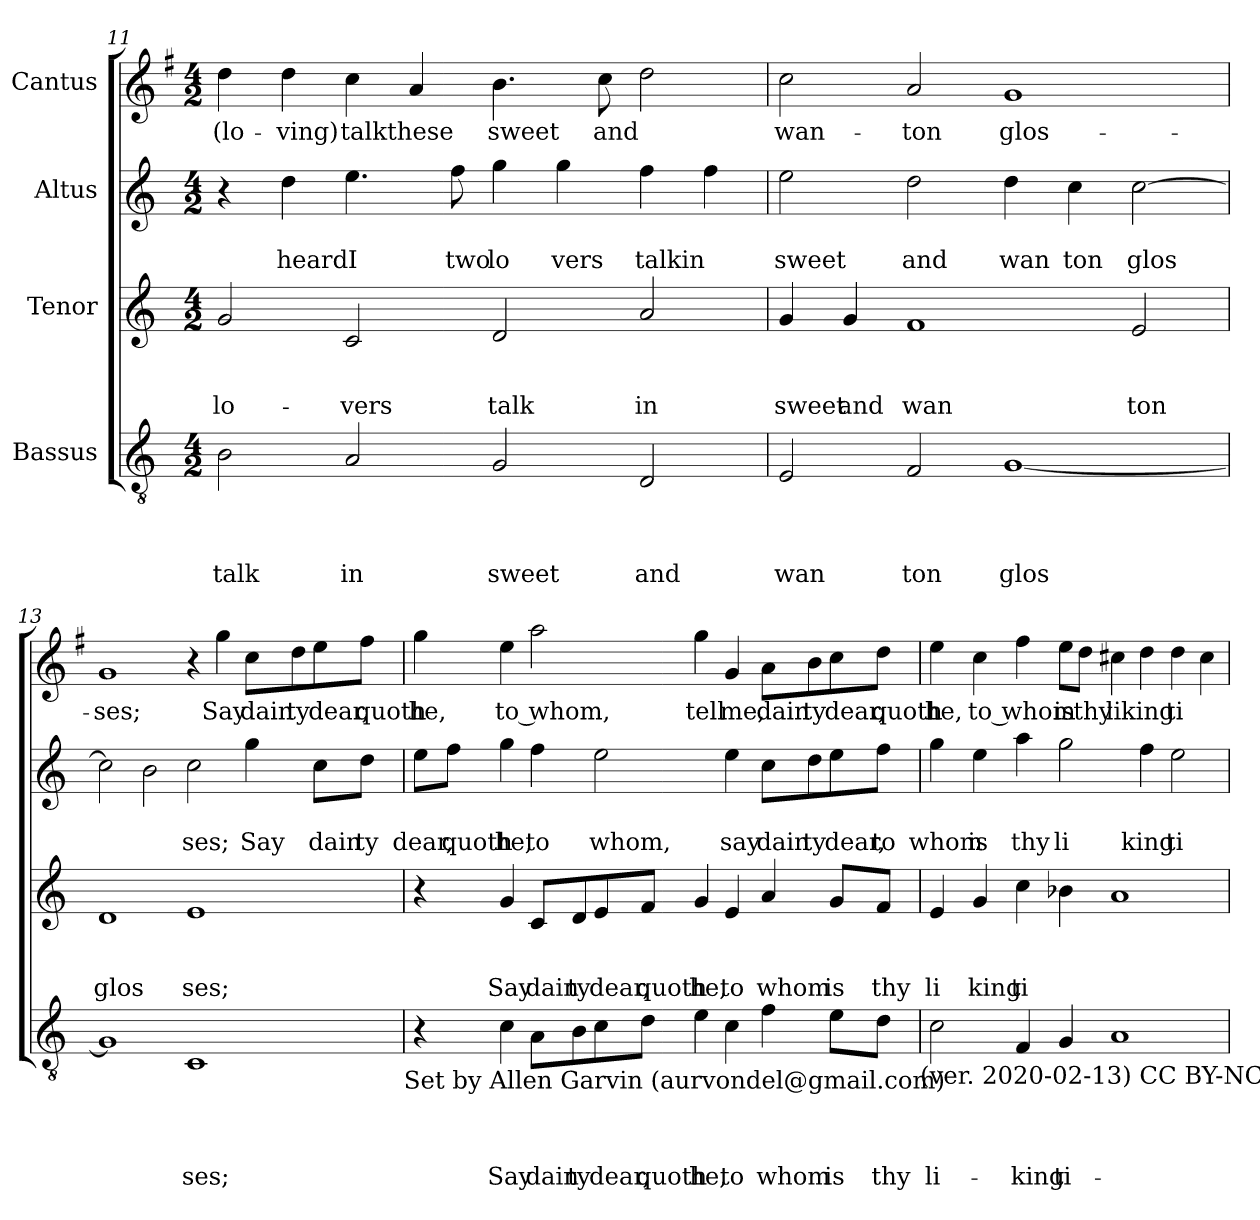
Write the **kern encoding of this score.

**kern	**text	**text	**text	**text	**kern	**text	**text	**text	**kern	**text	**text	**kern	**text
*part4	*part4	*part4	*part4	*part4	*part3	*part3	*part3	*part3	*part2	*part2	*part2	*part1	*part1
*staff4	*staff4	*staff4	*staff4	*staff4	*staff3	*staff3	*staff3	*staff3	*staff2	*staff2	*staff2	*staff1	*staff1
*I"Bassus	*	*	*	*	*I"Tenor	*	*	*	*I"Altus	*	*	*I"Cantus	*
*clefGv2	*	*	*	*	*clefG2	*	*	*	*clefG2	*	*	*clefG2	*
*	*	*	*	*	*	*	*	*	*	*	*	*ITrd-3c-5	*
*k[]	*	*	*	*	*k[]	*	*	*	*k[]	*	*	*k[]	*
*C:	*	*	*	*	*C:	*	*	*	*C:	*	*	*C:	*
*M4/2	*	*	*	*	*M4/2	*	*	*	*M4/2	*	*	*M4/2	*
=11	=11	=11	=11	=11	=11	=11	=11	=11	=11	=11	=11	=11	=11
!	!	!	!	!LO:LY:b	!	!	!	!LO:LY:b	!	!	!	!	!LO:LY:b
2B\	.	.	.	talk	2g/	.	.	lo-	4r	.	.	4gg\	(lo-
!	!	!	!	!	!	!	!	!	!	!	!LO:LY:b	!	!LO:LY:b
.	.	.	.	.	.	.	.	.	4dd\	.	heard	4gg\	-ving)
!	!	!	!	!LO:LY:b	!	!	!	!LO:LY:b	!	!	!LO:LY:b	!	!LO:LY:b
2A/	.	.	.	in	2c/	.	.	-vers	4.ee\	.	I	4ff\	talkthese
.	.	.	.	.	.	.	.	.	.	.	.	4dd/	.
!	!	!	!	!	!	!	!	!	!	!	!LO:LY:b	!	!
.	.	.	.	.	.	.	.	.	8ff\	.	two	.	.
!	!	!	!	!LO:LY:b	!	!	!	!LO:LY:b	!	!	!LO:LY:b	!	!LO:LY:b
2G/	.	.	.	sweet	2d/	.	.	talk	4gg\	.	lo	4.ee\	sweet
!	!	!	!	!	!	!	!	!	!	!	!LO:LY:b	!	!
.	.	.	.	.	.	.	.	.	4gg\	.	vers	.	.
!	!	!	!	!	!	!	!	!	!	!	!	!	!LO:LY:b
.	.	.	.	.	.	.	.	.	.	.	.	8ff\	and
!	!	!	!	!LO:LY:b	!	!	!	!LO:LY:b	!	!	!LO:LY:b	!	!
2D/	.	.	.	and	2a/	.	.	in	4ff\	.	talkin	2gg\	.
.	.	.	.	.	.	.	.	.	4ff\	.	.	.	.
!!LO:PB:g=z
=12	=12	=12	=12	=12	=12	=12	=12	=12	=12	=12	=12	=12	=12
!	!	!	!	!LO:LY:b	!	!	!	!LO:LY:b	!	!	!LO:LY:b	!	!LO:LY:b
2E/	.	.	.	wan	4g/	.	.	sweet	2ee\	.	sweet	2ff\	wan-
!	!	!	!	!	!	!	!	!LO:LY:b	!	!	!	!	!
.	.	.	.	.	4g/	.	.	and	.	.	.	.	.
!	!	!	!	!LO:LY:b	!	!	!	!LO:LY:b	!	!	!LO:LY:b	!	!LO:LY:b
2F/	.	.	.	ton	1f	.	.	wan	2dd\	.	and	2dd/	-ton
!	!	!	!	!LO:LY:b	!	!	!	!	!	!	!LO:LY:b	!	!LO:LY:b
[<1G	.	.	.	glos	.	.	.	.	4dd\	.	wan	1cc	glos-
!	!	!	!	!	!	!	!	!	!	!	!LO:LY:b	!	!
.	.	.	.	.	.	.	.	.	4cc\	.	ton	.	.
!	!	!	!	!	!	!	!	!LO:LY:b	!	!	!LO:LY:b	!	!
.	.	.	.	.	2e/	.	.	ton	[>2cc\	.	glos	.	.
=13	=13	=13	=13	=13	=13	=13	=13	=13	=13	=13	=13	=13	=13
!	!	!	!	!	!	!	!	!LO:LY:b	!	!	!	!	!LO:LY:b
1G]	.	.	.	.	1d	.	.	glos	2cc\]	.	.	1cc	-ses;
.	.	.	.	.	.	.	.	.	2b\	.	.	.	.
!	!	!	!	!LO:LY:b	!	!	!	!LO:LY:b	!	!	!LO:LY:b	!	!
1C	.	.	.	ses;	1e	.	.	ses;	2cc\	.	ses;	4r	.
!	!	!	!	!	!	!	!	!	!	!	!	!	!LO:LY:b
.	.	.	.	.	.	.	.	.	.	.	.	4ccc\	Say
!	!	!	!	!	!	!	!	!	!	!	!LO:LY:b	!	!LO:LY:b
.	.	.	.	.	.	.	.	.	4gg\	.	Say	8ff\L	dain-
!	!	!	!	!	!	!	!	!	!	!	!	!	!LO:LY:b
.	.	.	.	.	.	.	.	.	.	.	.	8gg\	-ty
!	!	!	!	!	!	!	!	!	!	!	!LO:LY:b	!	!LO:LY:b
.	.	.	.	.	.	.	.	.	8cc\L	.	dain	8aa\	dear,
!	!	!	!	!	!	!	!	!	!	!	!LO:LY:b	!	!LO:LY:b
.	.	.	.	.	.	.	.	.	8dd\J	.	ty	8bb\J	quoth
!LO:TX:b:t=Set by Allen Garvin (aurvondel@gmail.com)	!	!	!	!	!	!	!	!	!	!	!	!	!
=14	=14	=14	=14	=14	=14	=14	=14	=14	=14	=14	=14	=14	=14
!	!	!	!	!	!	!	!	!	!	!	!LO:LY:b	!	!LO:LY:b
4r	.	.	.	.	4r	.	.	.	8ee\L	.	dear,	4ccc\	he,
!	!	!	!	!	!	!	!	!	!	!	!LO:LY:b	!	!
.	.	.	.	.	.	.	.	.	8ff\J	.	quoth	.	.
!	!	!	!	!LO:LY:b	!	!	!	!LO:LY:b	!	!	!LO:LY:b	!	!LO:LY:b
4c\	.	.	.	Say	4g/	.	.	Say	4gg\	.	he,	4aa\	to whom,
!	!	!	!	!LO:LY:b	!	!	!	!LO:LY:b	!	!	!LO:LY:b	!	!
8A\L	.	.	.	dain	8c/L	.	.	dain	4ff\	.	to	2ddd\	.
!	!	!	!	!LO:LY:b	!	!	!	!LO:LY:b	!	!	!	!	!
8B\	.	.	.	ty	8d/	.	.	ty	.	.	.	.	.
!	!	!	!	!LO:LY:b	!	!	!	!LO:LY:b	!	!	!LO:LY:b	!	!
8c\	.	.	.	dear,	8e/	.	.	dear,	2ee\	.	whom,	.	.
!	!	!	!	!LO:LY:b	!	!	!	!LO:LY:b	!	!	!	!	!
8d\J	.	.	.	quoth	8f/J	.	.	quoth	.	.	.	.	.
!	!	!	!	!LO:LY:b	!	!	!	!LO:LY:b	!	!	!	!	!LO:LY:b
4e\	.	.	.	he,	4g/	.	.	he,	.	.	.	4ccc\	tell
!	!	!	!	!LO:LY:b	!	!	!	!LO:LY:b	!	!	!LO:LY:b	!	!LO:LY:b
4c\	.	.	.	to	4e/	.	.	to	4ee\	.	say	4cc/	me,
!	!	!	!	!LO:LY:b	!	!	!	!LO:LY:b	!	!	!LO:LY:b	!	!LO:LY:b
4f\	.	.	.	whom	4a/	.	.	whom	8cc\L	.	dain	8dd\L	dain-
!	!	!	!	!	!	!	!	!	!	!	!LO:LY:b	!	!LO:LY:b
.	.	.	.	.	.	.	.	.	8dd\	.	ty	8ee\	-ty
!	!	!	!	!LO:LY:b	!	!	!	!LO:LY:b	!	!	!LO:LY:b	!	!LO:LY:b
8e\L	.	.	.	is	8g/L	.	.	is	8ee\	.	dear,	8ff\	dear,
!	!	!	!	!LO:LY:b	!	!	!	!LO:LY:b	!	!	!LO:LY:b	!	!LO:LY:b
8d\J	.	.	.	thy	8f/J	.	.	thy	8ff\J	.	to	8gg\J	quoth
!LO:TX:b:t=(ver. 2020-02-13) CC BY-NC 2.5	!	!	!	!	!	!	!	!	!	!	!	!	!
!!LO:LB:g=z
=15	=15	=15	=15	=15	=15	=15	=15	=15	=15	=15	=15	=15	=15
!	!	!	!	!LO:LY:b	!	!	!	!LO:LY:b	!	!	!LO:LY:b	!	!LO:LY:b
2c\	.	.	.	li-	4e/	.	.	li	4gg\	.	whom	4aa\	he,
!	!	!	!	!	!	!	!	!LO:LY:b	!	!	!LO:LY:b	!	!LO:LY:b
.	.	.	.	.	4g/	.	.	king	4ee\	.	is	4ff\	to whom
!	!	!	!	!LO:LY:b	!	!	!	!LO:LY:b	!	!	!LO:LY:b	!	!
4F/	.	.	.	-king	4cc\	.	.	ti	4aa\	.	thy	4bb\	.
!	!	!	!	!LO:LY:b	!	!	!	!	!	!	!LO:LY:b	!	!LO:LY:b
4G/	.	.	.	ti-	4b-X\	.	.	.	2gg\	.	li	8aa\L	is
!	!	!	!	!	!	!	!	!	!	!	!	!	!LO:LY:b
.	.	.	.	.	.	.	.	.	.	.	.	8gg\J	thy
!	!	!	!	!	!	!	!	!	!	!	!	!	!LO:LY:b
1A	.	.	.	.	1a	.	.	.	.	.	.	4ff#X\	li
!	!	!	!	!	!	!	!	!	!	!	!LO:LY:b	!	!LO:LY:b
.	.	.	.	.	.	.	.	.	4ff\	.	king	4gg\	king
!	!	!	!	!	!	!	!	!	!	!	!LO:LY:b	!	!LO:LY:b
.	.	.	.	.	.	.	.	.	2ee\	.	ti	4gg\	ti
.	.	.	.	.	.	.	.	.	.	.	.	4ff#\	.
=	=	=	=	=	=	=	=	=	=	=	=	=	=
*-	*-	*-	*-	*-	*-	*-	*-	*-	*-	*-	*-	*-	*-
